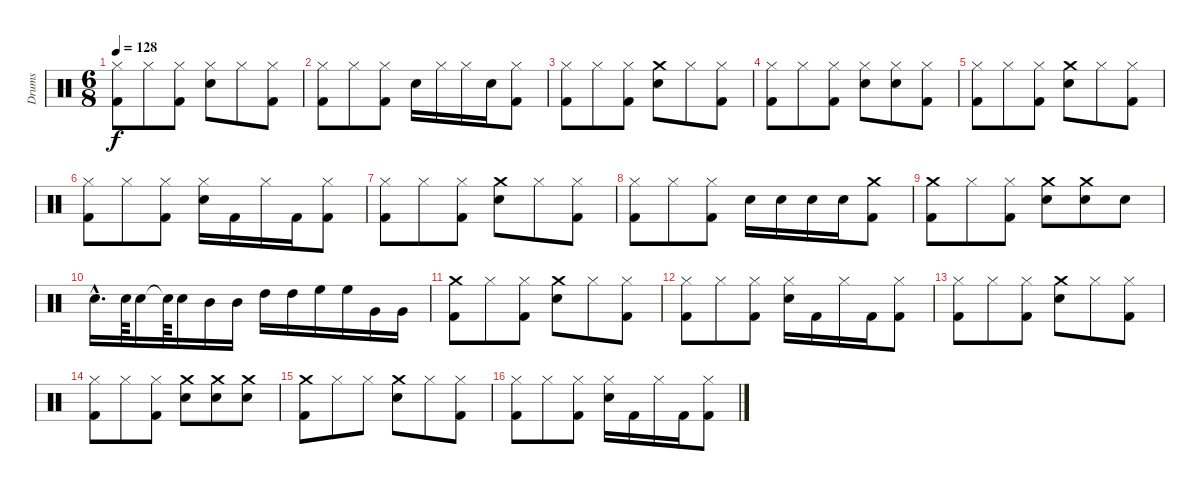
\track ("Drums" "Drums") {instrument percussion}
\staff {score}
\articulation defaults
\ts (6 8)
\tempo 128
\clef neutral
\ks c
("Kick (hit) 2" "Hi-Hat (closed)").8{dy f} "Hi-Hat (closed)".8 ("Kick (hit) 2" "Hi-Hat (closed)").8 ("Snare (hit) 2" "Hi-Hat (closed)").8 "Hi-Hat (closed)".8 ("Kick (hit) 2" "Hi-Hat (closed)").8 |
("Hi-Hat (closed)" "Kick (hit) 2").8 "Hi-Hat (closed)".8 ("Kick (hit) 2" "Hi-Hat (closed)").8 "Snare (hit) 2".16 "Hi-Hat (closed)".16 "Hi-Hat (closed)".16 "Snare (hit) 2".16 ("Hi-Hat (closed)" "Kick (hit) 2").8 |
("Hi-Hat (closed)" "Kick (hit) 2").8 "Hi-Hat (closed)".8 ("Kick (hit) 2" "Hi-Hat (closed)").8 ("Crash medium (hit)" "Snare (hit) 2").8 "Hi-Hat (closed)".8 ("Kick (hit) 2" "Hi-Hat (closed)").8 |
("Hi-Hat (closed)" "Kick (hit) 2").8 "Hi-Hat (closed)".8 ("Kick (hit) 2" "Hi-Hat (closed)").8 ("Hi-Hat (closed)" "Snare (hit) 2").8 ("Hi-Hat (closed)" "Snare (hit) 2").8 ("Kick (hit) 2" "Hi-Hat (closed)").8 |
("Hi-Hat (closed)" "Kick (hit) 2").8 "Hi-Hat (closed)".8 ("Kick (hit) 2" "Hi-Hat (closed)").8 ("Crash medium (hit)" "Snare (hit) 2").8 "Hi-Hat (closed)".8 ("Kick (hit) 2" "Hi-Hat (closed)").8 |
("Hi-Hat (closed)" "Kick (hit) 2").8 "Hi-Hat (closed)".8 ("Kick (hit) 2" "Hi-Hat (closed)").8 ("Snare (hit) 2" "Hi-Hat (closed)").16 "Kick (hit) 2".16 "Hi-Hat (closed)".16 "Kick (hit) 2".16 ("Kick (hit) 2" "Hi-Hat (closed)").8 |
("Kick (hit) 2" "Hi-Hat (closed)").8 "Hi-Hat (closed)".8 ("Kick (hit) 2" "Hi-Hat (closed)").8 ("Crash medium (hit)" "Snare (hit) 2").8 "Hi-Hat (closed)".8 ("Hi-Hat (closed)" "Kick (hit) 2").8 |
("Kick (hit) 2" "Hi-Hat (closed)").8 "Hi-Hat (closed)".8 ("Kick (hit) 2" "Hi-Hat (closed)").8 "Snare (hit) 2".16 "Snare (hit) 2".16 "Snare (hit) 2".16 "Snare (hit) 2".16 ("Crash medium (hit)" "Kick (hit) 2").8 |
("Kick (hit) 2" "Crash medium (hit)").8 "Hi-Hat (closed)".8 ("Kick (hit) 2" "Hi-Hat (closed)").8 ("Crash medium (hit)" "Snare (hit) 2").8 ("Crash medium (hit)" "Snare (hit) 2").8 "Snare (hit) 2".8 |
"Snare (hit) 2"{hac}.16{d} "Snare (hit) 2".64 "Snare (hit) 2".16 "Snare (hit)"{t}.64 "Snare (hit) 2".16 "Mid Tom (hit)".16 "Mid Tom (hit)".16 "High Tom (hit)".16 "High Tom (hit)".16 "High Floor Tom (hit)".16 "High Floor Tom (hit)".16 "Very Low Tom (hit)".16 "Very Low Tom (hit)".16 |
("Kick (hit) 2" "Crash medium (hit)").8 "Hi-Hat (closed)".8 ("Kick (hit) 2" "Hi-Hat (closed)").8 ("Crash medium (hit)" "Snare (hit) 2").8 "Hi-Hat (closed)".8 ("Kick (hit) 2" "Hi-Hat (closed)").8 |
("Hi-Hat (closed)" "Kick (hit) 2").8 "Hi-Hat (closed)".8 ("Kick (hit) 2" "Hi-Hat (closed)").8 ("Snare (hit) 2" "Hi-Hat (closed)").16 "Kick (hit) 2".16 "Hi-Hat (closed)".16 "Kick (hit) 2".16 ("Kick (hit) 2" "Hi-Hat (closed)").8 |
("Hi-Hat (closed)" "Kick (hit) 2").8 "Hi-Hat (closed)".8 ("Hi-Hat (closed)" "Kick (hit) 2").8 ("Crash medium (hit)" "Snare (hit) 2").8 "Hi-Hat (closed)".8 ("Hi-Hat (closed)" "Kick (hit) 2").8 |
("Hi-Hat (closed)" "Kick (hit) 2").8 "Hi-Hat (closed)".8 ("Kick (hit) 2" "Hi-Hat (closed)").8 ("Crash medium (hit)" "Snare (hit) 2").8 ("Crash medium (hit)" "Snare (hit) 2").8 ("Crash medium (hit)" "Snare (hit) 2").8 |
("Crash medium (hit)" "Kick (hit) 2").8 "Hi-Hat (closed)".8 "Hi-Hat (closed)".8 ("Crash medium (hit)" "Snare (hit) 2").8 "Hi-Hat (closed)".8 ("Kick (hit) 2" "Hi-Hat (closed)").8 |
("Hi-Hat (closed)" "Kick (hit) 2").8 "Hi-Hat (closed)".8 ("Kick (hit) 2" "Hi-Hat (closed)").8 ("Snare (hit) 2" "Hi-Hat (closed)").16 "Kick (hit) 2".16 "Hi-Hat (closed)".16 "Kick (hit) 2".16 ("Kick (hit) 2" "Hi-Hat (closed)").8
